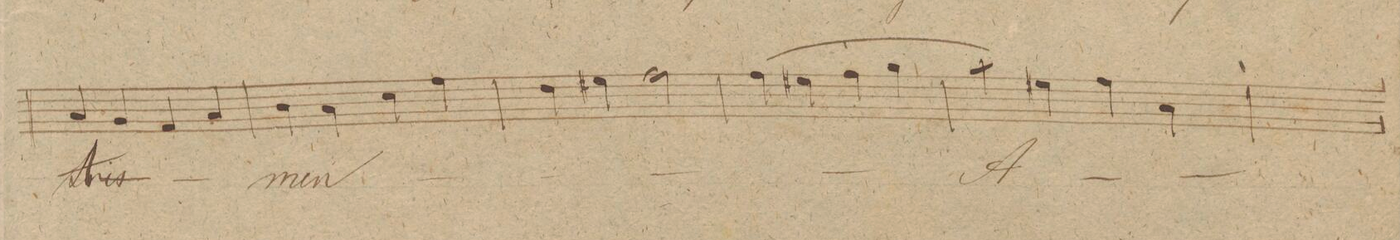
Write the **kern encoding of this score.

**kern	**text	**dynam
*I"Tenore.	*	*
*clefC4	*	*
*k[f#c#g#]	*	*
*met(c|)	*	*
*M2/2	*	*
4G#/	A-	.
4F#/	.	.
4E/	.	.
4G#/	.	.
=188	=188	=188
4A\	-men	.
4G#\	.	.
4B\	.	.
4e\	.	.
=189	=189	=189
4c#\	.	.
4d#X\	.	.
2e\	.	.
=190	=190	=190
(4e\	.	.
4d#X\	.	.
4e\	.	.
4f#\	.	.
=191	=191	=191
4g#\)	A-	.
4d#X\	.	.
4e\	.	.
4G#\	.	.
=192	=192	=192
*-	*-	*-
